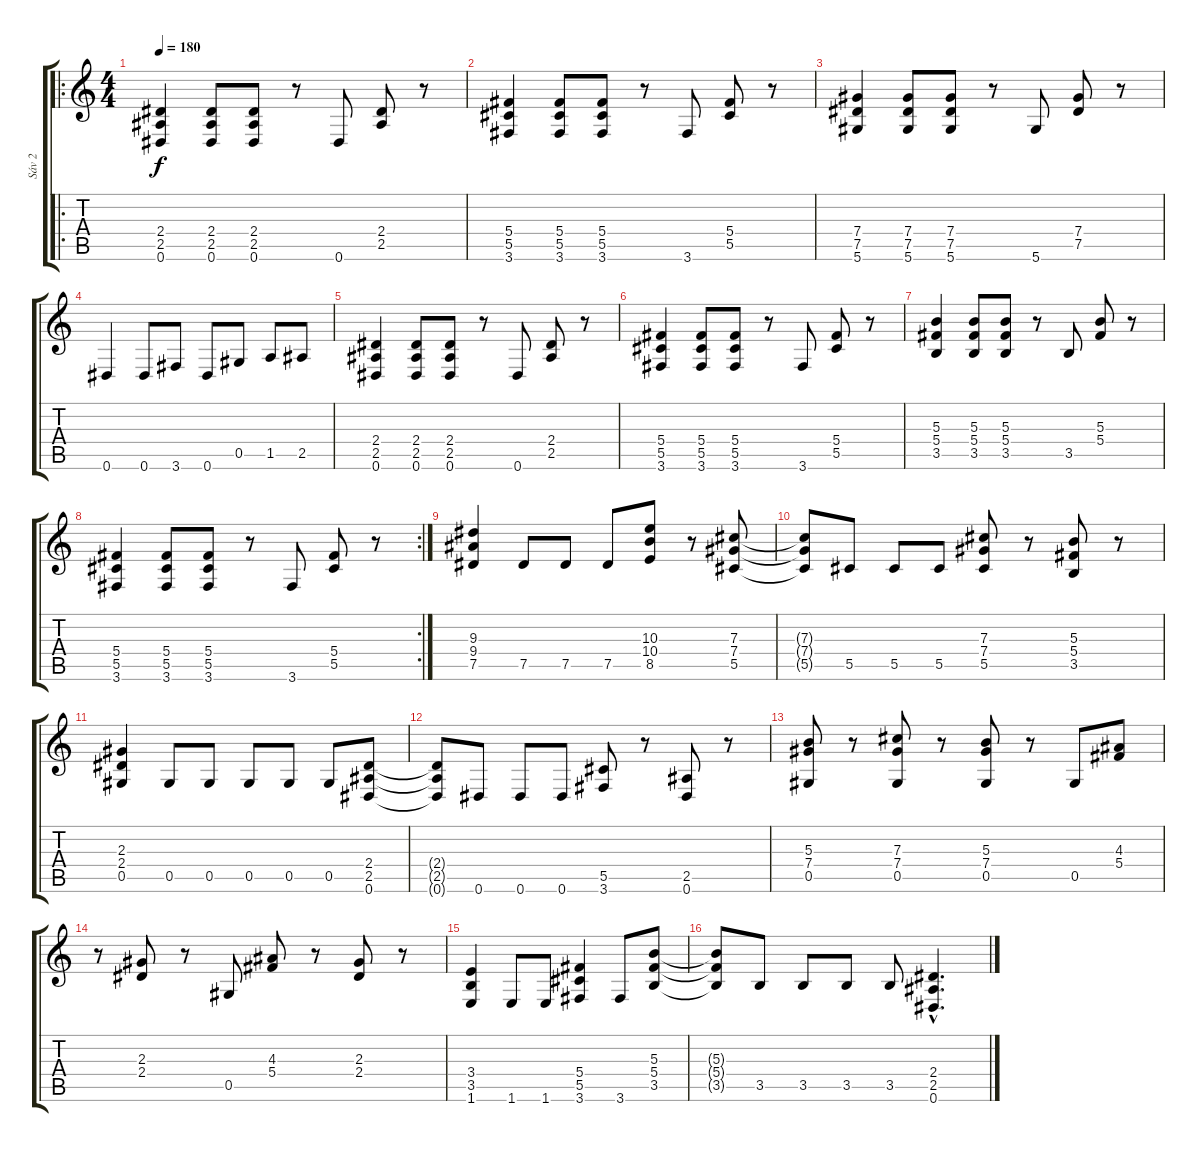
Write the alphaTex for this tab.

\track ("Sáv 2" "Sáv 2") {instrument distortionguitar}
\staff {score tabs}
\tuning (Eb4 Bb3 Gb3 Db3 Ab2 Eb2) {hide}
\ro
\ts (4 4)
\tempo 180
\clef g2
\ks c
(2.4 2.5 0.6).4{dy f} (2.4 2.5 0.6).8 (2.4 2.5 0.6).8 r.8 0.6.8 (2.4 2.5).8 r.8 |
(5.4 5.5 3.6).4 (5.4 5.5 3.6).8 (5.4 5.5 3.6).8 r.8 3.6.8 (5.4 5.5).8 r.8 |
(7.4 7.5 5.6).4 (7.4 7.5 5.6).8 (7.4 7.5 5.6).8 r.8 5.6.8 (7.4 7.5).8 r.8 |
0.6.4 0.6.8 3.6.8 0.6.8 0.5.8 1.5.8 2.5.8 |
(2.4 2.5 0.6).4 (2.4 2.5 0.6).8 (2.4 2.5 0.6).8 r.8 0.6.8 (2.4 2.5).8 r.8 |
(5.4 5.5 3.6).4 (5.4 5.5 3.6).8 (5.4 5.5 3.6).8 r.8 3.6.8 (5.4 5.5).8 r.8 |
(5.3 5.4 3.5).4 (5.3 5.4 3.5).8 (5.3 5.4 3.5).8 r.8 3.5.8 (5.3 5.4).8 r.8 |
\rc 2
(5.4 5.5 3.6).4 (5.4 5.5 3.6).8 (5.4 5.5 3.6).8 r.8 3.6.8 (5.4 5.5).8 r.8 |
(9.3 9.4 7.5).4 7.5.8 7.5.8 7.5.8 (10.3 10.4 8.5).8 r.8 (7.3 7.4 5.5).8 |
(7.3{t} 7.4{t} 5.5{t}).8 5.5.8 5.5.8 5.5.8 (7.3 7.4 5.5).8 r.8 (5.3 5.4 3.5).8 r.8 |
(2.3 2.4 0.5).4 0.5.8 0.5.8 0.5.8 0.5.8 0.5.8 (2.4 2.5 0.6).8 |
(2.4{t} 2.5{t} 0.6{t}).8 0.6.8 0.6.8 0.6.8 (5.5 3.6).8 r.8 (2.5 0.6).8 r.8 |
(5.3 7.4 0.5).8 r.8 (7.3 7.4 0.5).8 r.8 (5.3 7.4 0.5).8 r.8 0.5.8 (4.3 5.4).8 |
r.8 (2.3 2.4).8 r.8 0.5.8 (4.3 5.4).8 r.8 (2.3 2.4).8 r.8 |
(3.4 3.5 1.6).4 1.6.8 1.6.8 (5.4 5.5 3.6).4 3.6.8 (5.3 5.4 3.5).8 |
(5.3{t} 5.4{t} 3.5{t}).8 3.5.8 3.5.8 3.5.8 3.5.8 (2.4{hac} 2.5{hac} 0.6{hac}).4{d}
